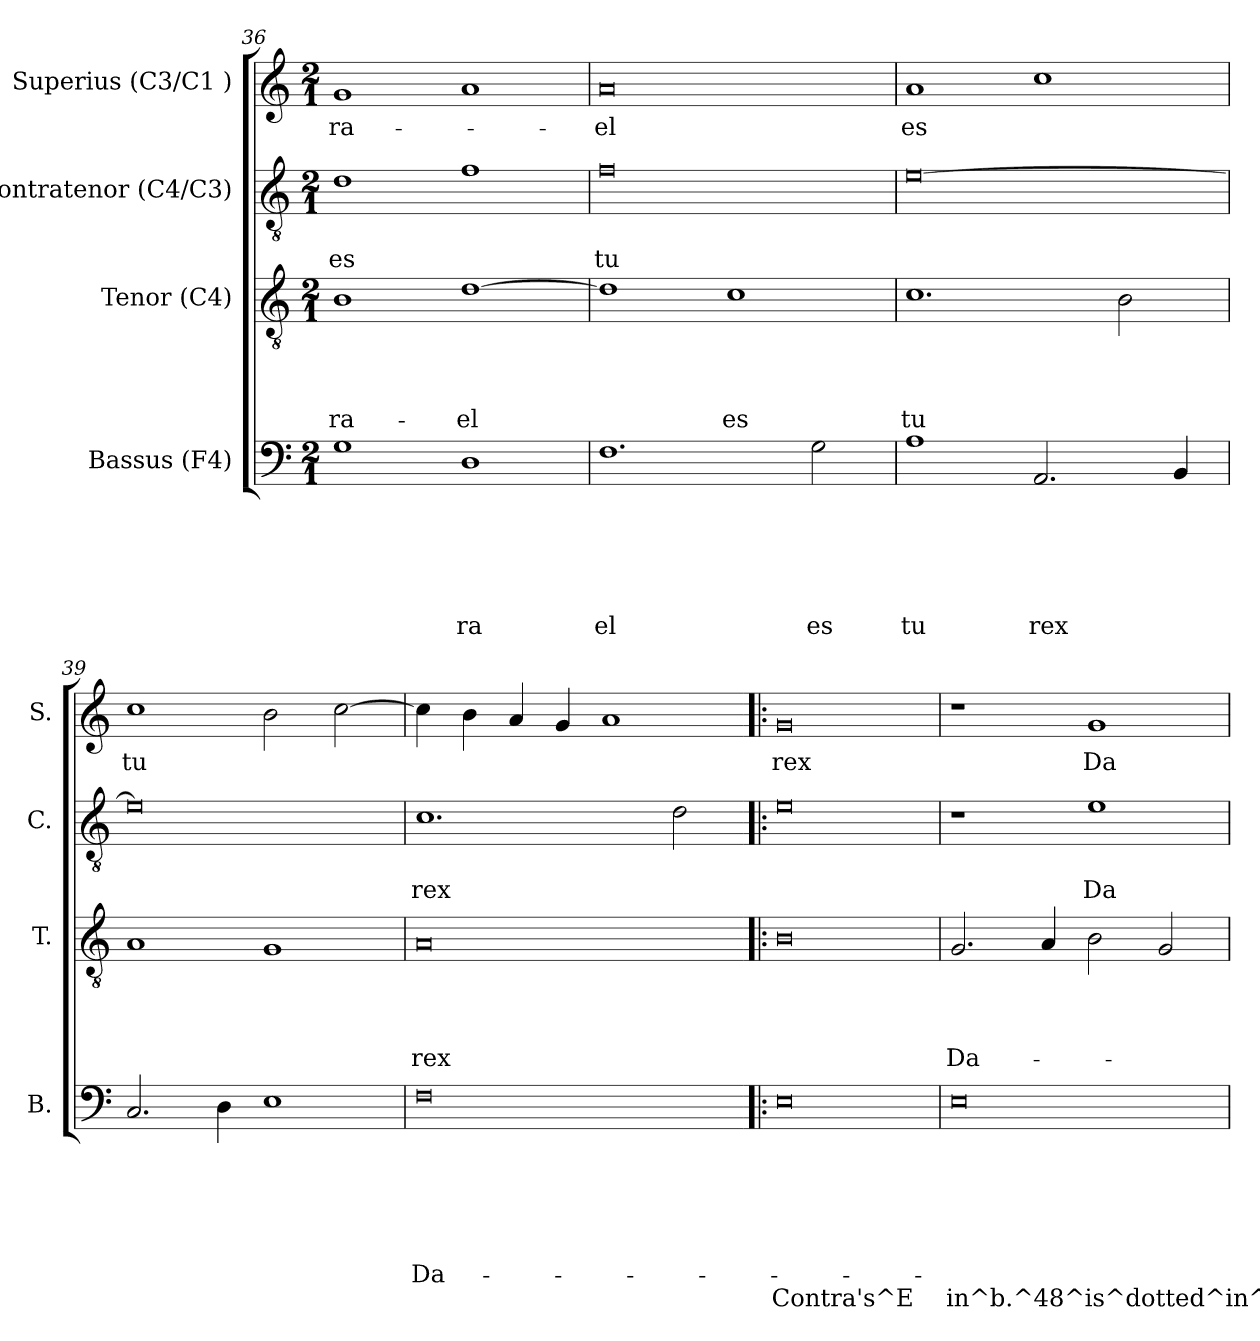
**kern	**text	**text	**text	**text	**text	**text	**text	**kern	**text	**text	**text	**text	**kern	**text	**text	**kern	**text
*part4	*part4	*part4	*part4	*part4	*part4	*part4	*part4	*part3	*part3	*part3	*part3	*part3	*part2	*part2	*part2	*part1	*part1
*staff4	*staff4	*staff4	*staff4	*staff4	*staff4	*staff4	*staff4	*staff3	*staff3	*staff3	*staff3	*staff3	*staff2	*staff2	*staff2	*staff1	*staff1
*I"Bassus (F4)	*	*	*	*	*	*	*	*I"Tenor (C4)	*	*	*	*	*I"Contratenor (C4/C3)	*	*	*I"Superius (C3/C1 )	*
*I'B.	*	*	*	*	*	*	*	*I'T.	*	*	*	*	*I'C.	*	*	*I'S.	*
*clefF4	*	*	*	*	*	*	*	*clefGv2	*	*	*	*	*clefGv2	*	*	*clefG2	*
*k[]	*	*	*	*	*	*	*	*k[]	*	*	*	*	*k[]	*	*	*k[]	*
*C:	*	*	*	*	*	*	*	*C:	*	*	*	*	*C:	*	*	*C:	*
*M2/1	*	*	*	*	*	*	*	*M2/1	*	*	*	*	*M2/1	*	*	*M2/1	*
=36	=36	=36	=36	=36	=36	=36	=36	=36	=36	=36	=36	=36	=36	=36	=36	=36	=36
!	!	!	!	!	!	!	!	!	!	!	!	!LO:LY:b	!	!	!LO:LY:b	!	!LO:LY:b
1G	.	.	.	.	.	.	.	1B	.	.	.	-ra-	1d	.	es	1g	-ra-
!	!	!	!	!	!	!LO:LY:b	!	!	!	!	!	!LO:LY:b	!	!	!	!	!
1D	.	.	.	.	.	-ra	.	[>1d	.	.	.	-el	1f	.	.	1a	.
=37	=37	=37	=37	=37	=37	=37	=37	=37	=37	=37	=37	=37	=37	=37	=37	=37	=37
!	!	!	!	!	!	!LO:LY:b	!	!	!	!	!	!	!	!	!LO:LY:b	!	!LO:LY:b
1.F	.	.	.	.	.	el	.	1d]	.	.	.	.	0f	.	tu	0a	-el
!	!	!	!	!	!	!	!	!	!	!	!	!LO:LY:b	!	!	!	!	!
.	.	.	.	.	.	.	.	1c	.	.	.	es	.	.	.	.	.
!	!	!	!	!	!	!LO:LY:b	!	!	!	!	!	!	!	!	!	!	!
2G\	.	.	.	.	.	es	.	.	.	.	.	.	.	.	.	.	.
!!LO:LB:g=z
=38	=38	=38	=38	=38	=38	=38	=38	=38	=38	=38	=38	=38	=38	=38	=38	=38	=38
!	!	!	!	!	!	!LO:LY:b	!	!	!	!	!	!LO:LY:b	!	!	!	!	!LO:LY:b
1A	.	.	.	.	.	tu	.	1.c	.	.	.	tu	[>0e	.	.	1a	es
!	!	!	!	!	!	!LO:LY:b	!	!	!	!	!	!	!	!	!	!	!
2.AA/	.	.	.	.	.	rex	.	.	.	.	.	.	.	.	.	1cc	.
.	.	.	.	.	.	.	.	2B\	.	.	.	.	.	.	.	.	.
4BB/	.	.	.	.	.	.	.	.	.	.	.	.	.	.	.	.	.
=39	=39	=39	=39	=39	=39	=39	=39	=39	=39	=39	=39	=39	=39	=39	=39	=39	=39
!	!	!	!	!	!	!	!	!	!	!	!	!	!	!	!	!	!LO:LY:b
2.C/	.	.	.	.	.	.	.	1A	.	.	.	.	0e]	.	.	1cc	tu
4D\	.	.	.	.	.	.	.	.	.	.	.	.	.	.	.	.	.
1E	.	.	.	.	.	.	.	1G	.	.	.	.	.	.	.	2b\	.
.	.	.	.	.	.	.	.	.	.	.	.	.	.	.	.	[>2cc\	.
=40	=40	=40	=40	=40	=40	=40	=40	=40	=40	=40	=40	=40	=40	=40	=40	=40	=40
!	!	!	!	!	!	!LO:LY:b	!	!	!	!	!	!LO:LY:b	!	!	!LO:LY:b	!	!
0F	.	.	.	.	.	Da-	.	0A	.	.	.	rex	1.c	.	rex	4cc\]	.
.	.	.	.	.	.	.	.	.	.	.	.	.	.	.	.	4b\	.
.	.	.	.	.	.	.	.	.	.	.	.	.	.	.	.	4a/	.
.	.	.	.	.	.	.	.	.	.	.	.	.	.	.	.	4g/	.
.	.	.	.	.	.	.	.	.	.	.	.	.	.	.	.	1a	.
.	.	.	.	.	.	.	.	.	.	.	.	.	2d\	.	.	.	.
=41!|:	=41!|:	=41!|:	=41!|:	=41!|:	=41!|:	=41!|:	=41!|:	=41!|:	=41!|:	=41!|:	=41!|:	=41!|:	=41!|:	=41!|:	=41!|:	=41!|:	=41!|:
!	!	!	!	!	!	!	!LO:LY:b	!	!	!	!	!	!	!	!	!	!LO:LY:b
0E	.	.	.	.	.	.	Contra's^E	0B	.	.	.	.	0e	.	.	0g	rex
=42	=42	=42	=42	=42	=42	=42	=42	=42	=42	=42	=42	=42	=42	=42	=42	=42	=42
!	!	!	!	!	!	!	!LO:LY:b	!	!	!	!	!LO:LY:b	!	!	!	!	!
0E	.	.	.	.	.	.	in^b.^48^is^dotted^in^the	2.G/	.	.	.	Da-	1r	.	.	1r	.
.	.	.	.	.	.	.	.	4A/	.	.	.	.	.	.	.	.	.
!	!	!	!	!	!	!	!	!	!	!	!	!	!	!	!LO:LY:b	!	!LO:LY:b
.	.	.	.	.	.	.	.	2B\	.	.	.	.	1e	.	Da-	1g	Da-
.	.	.	.	.	.	.	.	2G/	.	.	.	.	.	.	.	.	.
=	=	=	=	=	=	=	=	=	=	=	=	=	=	=	=	=	=
*-	*-	*-	*-	*-	*-	*-	*-	*-	*-	*-	*-	*-	*-	*-	*-	*-	*-
